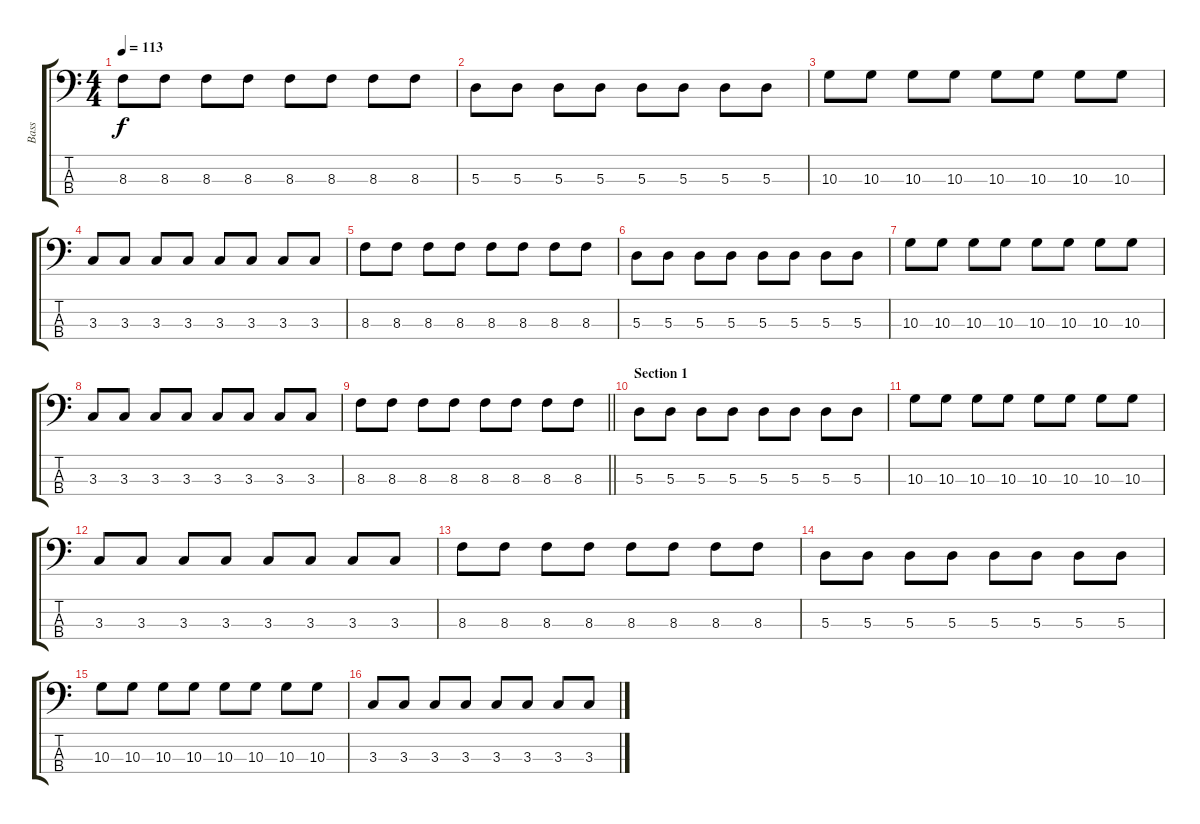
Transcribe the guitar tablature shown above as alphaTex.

\track ("Bass" "Bass") {instrument electricbassfinger}
\staff {score tabs}
\tuning (G2 D2 A1 E1) {hide}
\ts (4 4)
\tempo 113
\clef f4
\ks c
8.3.8{dy f} 8.3.8 8.3.8 8.3.8 8.3.8 8.3.8 8.3.8 8.3.8 |
5.3.8 5.3.8 5.3.8 5.3.8 5.3.8 5.3.8 5.3.8 5.3.8 |
10.3.8 10.3.8 10.3.8 10.3.8 10.3.8 10.3.8 10.3.8 10.3.8 |
3.3.8 3.3.8 3.3.8 3.3.8 3.3.8 3.3.8 3.3.8 3.3.8 |
8.3.8 8.3.8 8.3.8 8.3.8 8.3.8 8.3.8 8.3.8 8.3.8 |
5.3.8 5.3.8 5.3.8 5.3.8 5.3.8 5.3.8 5.3.8 5.3.8 |
10.3.8 10.3.8 10.3.8 10.3.8 10.3.8 10.3.8 10.3.8 10.3.8 |
3.3.8 3.3.8 3.3.8 3.3.8 3.3.8 3.3.8 3.3.8 3.3.8 |
\barLineRight lightlight
8.3.8 8.3.8 8.3.8 8.3.8 8.3.8 8.3.8 8.3.8 8.3.8 |
\section ("" "Section 1")
5.3.8 5.3.8 5.3.8 5.3.8 5.3.8 5.3.8 5.3.8 5.3.8 |
10.3.8 10.3.8 10.3.8 10.3.8 10.3.8 10.3.8 10.3.8 10.3.8 |
3.3.8 3.3.8 3.3.8 3.3.8 3.3.8 3.3.8 3.3.8 3.3.8 |
8.3.8 8.3.8 8.3.8 8.3.8 8.3.8 8.3.8 8.3.8 8.3.8 |
5.3.8 5.3.8 5.3.8 5.3.8 5.3.8 5.3.8 5.3.8 5.3.8 |
10.3.8 10.3.8 10.3.8 10.3.8 10.3.8 10.3.8 10.3.8 10.3.8 |
3.3.8 3.3.8 3.3.8 3.3.8 3.3.8 3.3.8 3.3.8 3.3.8
